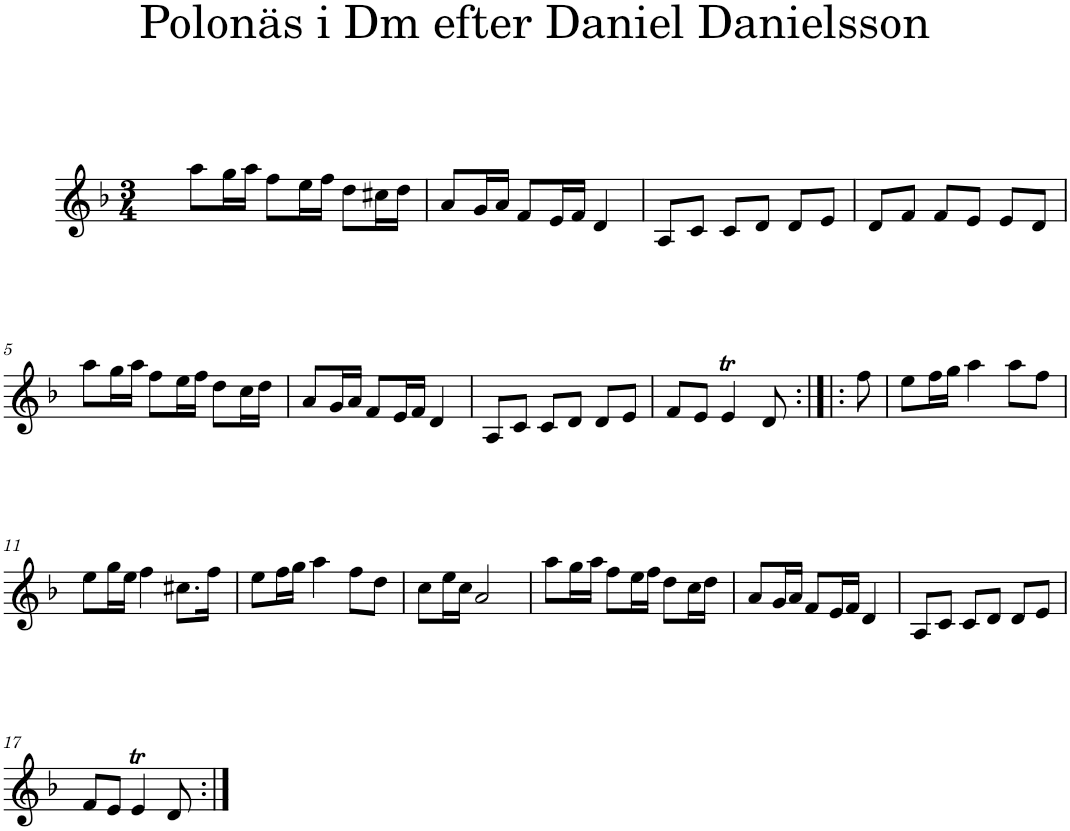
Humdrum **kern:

**kern
*part1
*staff1
*I"Piano
*I'Pno
*clefG2
*k[b-]
*d:
*M3/4
=1
8ryy
8aa\L
16gg\L
16aa\JJ
8ff\L
16ee\L
16ff\JJ
8dd\L
16cc#X\L
16dd\JJ
=2
8a/L
16g/L
16a/JJ
8f/L
16e/L
16f/JJ
4d/
=3
8A/L
8c/J
8c/L
8d/J
8d/L
8e/J
=4
8d/L
8f/J
8f/L
8e/J
8e/L
8d/J
!!LO:LB:g=z
=5
8aa\L
16gg\L
16aa\JJ
8ff\L
16ee\L
16ff\JJ
8dd\L
16cc\L
16dd\JJ
=6
8a/L
16g/L
16a/JJ
8f/L
16e/L
16f/JJ
4d/
=7
8A/L
8c/J
8c/L
8d/J
8d/L
8e/J
=8
8f/L
8e/J
4et/
8d/
=9:|!|:
8ff\
=10
8ee\L
16ff\L
16gg\JJ
4aa\
8aa\L
8ff\J
!!LO:LB:g=z
=11
8ee\L
16gg\L
16ee\JJ
4ff\
8.cc#X\L
16ff\Jk
=12
8ee\L
16ff\L
16gg\JJ
4aa\
8ff\L
8dd\J
=13
8cc\L
16ee\L
16cc\JJ
2a/
=14
8aa\L
16gg\L
16aa\JJ
8ff\L
16ee\L
16ff\JJ
8dd\L
16cc\L
16dd\JJ
=15
8a/L
16g/L
16a/JJ
8f/L
16e/L
16f/JJ
4d/
=16
8A/L
8c/J
8c/L
8d/J
8d/L
8e/J
!!LO:LB:g=z
=17
8f/L
8e/J
4et/
8d/
=:|!
*-
